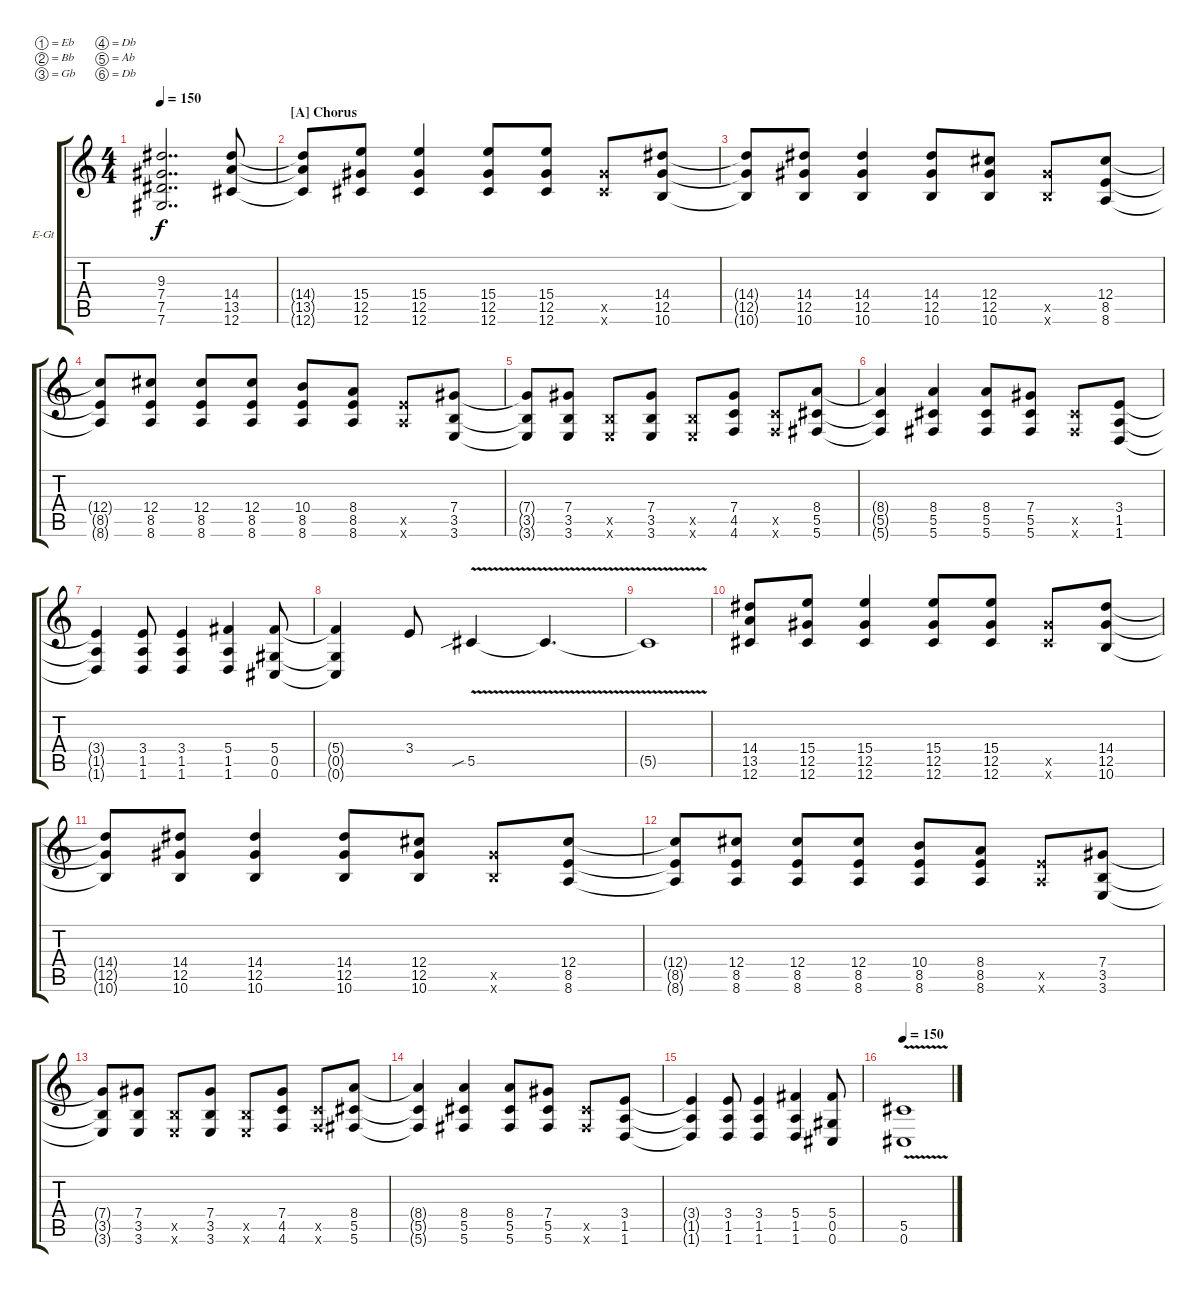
\bracketExtendMode groupsimilarinstruments
\firstSystemTrackNameOrientation horizontal
\otherSystemsTrackNameOrientation horizontal
\track ("Electric Guitar 2" "E-Gt") {instrument distortionguitar}
\staff {score tabs}
\tuning (Eb4 Bb3 Gb3 Db3 Ab2 Db2)
\ts (4 4)
\tempo 150
\clef g2
\ks c
(9.3{t} 7.4{t} 7.5{t} 7.6{t}).2{dd dy f} (14.4 13.5 12.6).8 |
\section ("A" "Chorus")
(14.4{t} 13.5{t} 12.6{t}).8 (12.6 12.5 15.4).8 (12.6 12.5 15.4).4 (15.4 12.5 12.6).8 (12.6 12.5 15.4).8 (12.6{x} 12.5{x}).8 (10.6 12.5 14.4).8 |
(10.6{t} 12.5{t} 14.4{t}).8 (10.6 12.5 14.4).8 (10.6 12.5 14.4).4 (10.6 12.5 14.4).8 (12.4 12.5 10.6).8 (10.6{x} 12.5{x}).8 (8.6 8.5 12.4).8 |
(8.6{t} 8.5{t} 12.4{t}).8 (8.6 8.5 12.4).8 (8.5 8.6 12.4).8 (8.6 8.5 12.4).8 (8.5 8.6 10.4).8 (8.6 8.5 8.4).8 (8.5{x} 8.6{x}).8 (7.4 3.5 3.6).8 |
(3.6{t} 3.5{t} 7.4{t}).8 (3.6 3.5 7.4).8 (3.6{x} 3.5{x}).8 (3.6 3.5 7.4).8 (3.6{x} 3.5{x}).8 (4.6 4.5 7.4).8 (4.5{x} 4.6{x}).8 (5.6 5.5 8.4).8 |
(5.6{t} 5.5{t} 8.4{t}).4 (5.6 5.5 8.4).4 (5.6 5.5 8.4).8 (7.4 5.5 5.6).8 (5.6{x} 5.5{x}).8 (1.6 1.5 3.4).8 |
(3.4{t} 1.5{t} 1.6{t}).4 (1.6 1.5 3.4).8 (3.4 1.5 1.6).4 (5.4 1.5 1.6).4 (0.6 0.5 5.4).8 |
(5.4{t} 0.5{t} 0.6{t}).4 3.4.8 5.5{v sib}.4 5.5{v t}.4{d} |
5.5{v t}.1 |
(14.4 13.5 12.6).8 (12.6 12.5 15.4).8 (12.6 12.5 15.4).4 (15.4 12.5 12.6).8 (12.6 12.5 15.4).8 (12.6{x} 12.5{x}).8 (10.6 12.5 14.4).8 |
(10.6{t} 12.5{t} 14.4{t}).8 (10.6 12.5 14.4).8 (10.6 12.5 14.4).4 (10.6 12.5 14.4).8 (12.4 12.5 10.6).8 (10.6{x} 12.5{x}).8 (8.6 8.5 12.4).8 |
(8.6{t} 8.5{t} 12.4{t}).8 (8.6 8.5 12.4).8 (8.5 8.6 12.4).8 (8.6 8.5 12.4).8 (8.5 8.6 10.4).8 (8.6 8.5 8.4).8 (8.5{x} 8.6{x}).8 (7.4 3.5 3.6).8 |
(3.6{t} 3.5{t} 7.4{t}).8 (3.6 3.5 7.4).8 (3.6{x} 3.5{x}).8 (3.6 3.5 7.4).8 (3.6{x} 3.5{x}).8 (4.6 4.5 7.4).8 (4.5{x} 4.6{x}).8 (5.6 5.5 8.4).8 |
(5.6{t} 5.5{t} 8.4{t}).4 (5.6 5.5 8.4).4 (5.6 5.5 8.4).8 (7.4 5.5 5.6).8 (5.6{x} 5.5{x}).8 (1.6 1.5 3.4).8 |
(3.4{t} 1.5{t} 1.6{t}).4 (1.6 1.5 3.4).8 (3.4 1.5 1.6).4 (5.4 1.5 1.6).4 (0.6 0.5 5.4).8 |
\tempo 150
(5.5{v} 0.6).1
